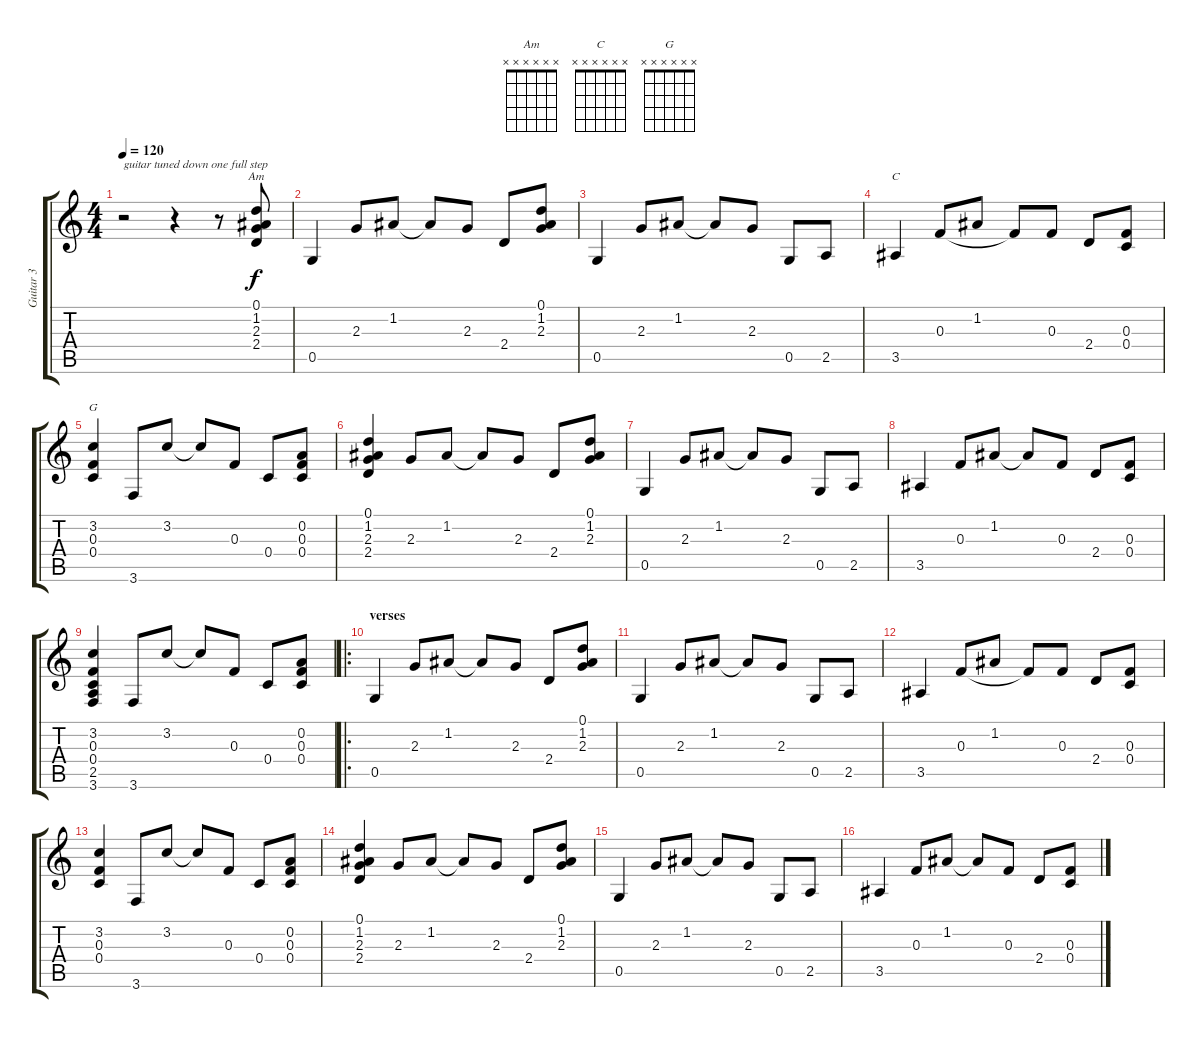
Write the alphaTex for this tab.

\track ("Guitar 3" "Guitar 3") {instrument distortionguitar}
\staff {score tabs}
\tuning (D4 A3 F3 C3 G2 D2) {hide}
\chord ("Am" x x x x x x) {firstfret 0}
\chord ("C" x x x x x x) {firstfret 0}
\chord ("G" x x x x x x) {firstfret 0}
\ts (4 4)
\tempo 120
\clef g2
\ks c
r.2{txt "guitar tuned down one full step" dy f instrument distortionguitar} r.4 r.8 (0.1 1.2 2.3 2.4).8{ch "Am"} |
0.5.4 2.3.8 1.2.8 1.2{t}.8 2.3.8 2.4.8 (0.1 1.2 2.3).8 |
0.5.4 2.3.8 1.2.8 1.2{t}.8 2.3.8 0.5.8 2.5.8 |
3.5.4{ch "C"} 0.3.8 1.2.8 0.3{t}.8 0.3.8 2.4.8 (0.3 0.4).8 |
(3.2 0.3 0.4).4{ch "G"} 3.6.8 3.2.8 3.2{t}.8 0.3.8 0.4.8 (0.2 0.3 0.4).8 |
(0.1 1.2 2.3 2.4).4 2.3.8 1.2.8 1.2{t}.8 2.3.8 2.4.8 (0.1 1.2 2.3).8 |
0.5.4 2.3.8 1.2.8 1.2{t}.8 2.3.8 0.5.8 2.5.8 |
3.5.4 0.3.8 1.2.8 1.2{t}.8 0.3.8 2.4.8 (0.3 0.4).8 |
(3.2 0.3 0.4 2.5 3.6).4 3.6.8 3.2.8 3.2{t}.8 0.3.8 0.4.8 (0.2 0.3 0.4).8 |
\ro
\section ("" "verses")
0.5.4 2.3.8 1.2.8 1.2{t}.8 2.3.8 2.4.8 (0.1 1.2 2.3).8 |
0.5.4 2.3.8 1.2.8 1.2{t}.8 2.3.8 0.5.8 2.5.8 |
3.5.4 0.3.8 1.2.8 0.3{t}.8 0.3.8 2.4.8 (0.3 0.4).8 |
(3.2 0.3 0.4).4 3.6.8 3.2.8 3.2{t}.8 0.3.8 0.4.8 (0.2 0.3 0.4).8 |
(0.1 1.2 2.3 2.4).4 2.3.8 1.2.8 1.2{t}.8 2.3.8 2.4.8 (0.1 1.2 2.3).8 |
0.5.4 2.3.8 1.2.8 1.2{t}.8 2.3.8 0.5.8 2.5.8 |
3.5.4 0.3.8 1.2.8 1.2{t}.8 0.3.8 2.4.8 (0.3 0.4).8
